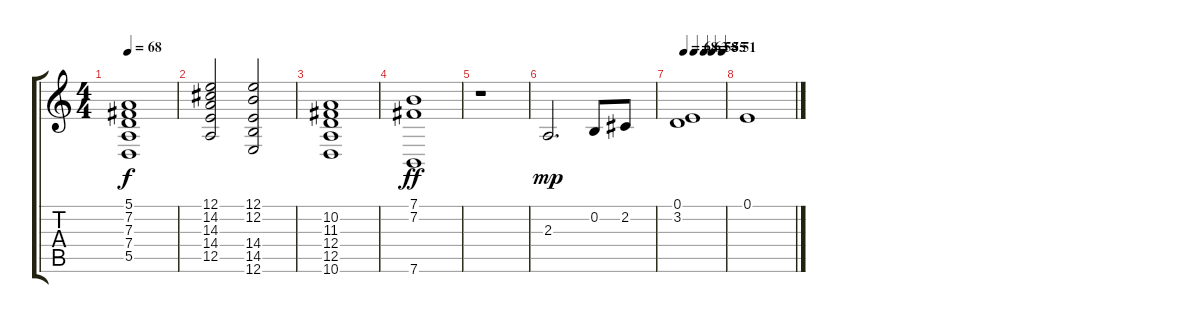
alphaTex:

\track "" {instrument stringensemble2}
\staff {score tabs}
\tuning (E4 B3 G3 D3 A2 E2) {hide}
\ts (4 4)
\tempo 68
\clef g2
\ks c
(5.1 7.2 7.3 7.4 5.5).1{dy f} |
(12.1 14.2 14.3 14.4 12.5).2 (12.1 12.2 14.4 14.5 12.6).2 |
(10.2 11.3 12.4 12.5 10.6).1 |
(7.1 7.2 7.6).1{dy ff} |
r.1 |
2.3.2{d dy mp} 0.2.8 2.2.8 |
\tempo 68
\tempo (63 0.25)
\tempo (58 0.5)
\tempo (55 0.6875)
\tempo (51 0.9375)
(0.1 3.2).1 |
0.1.1
